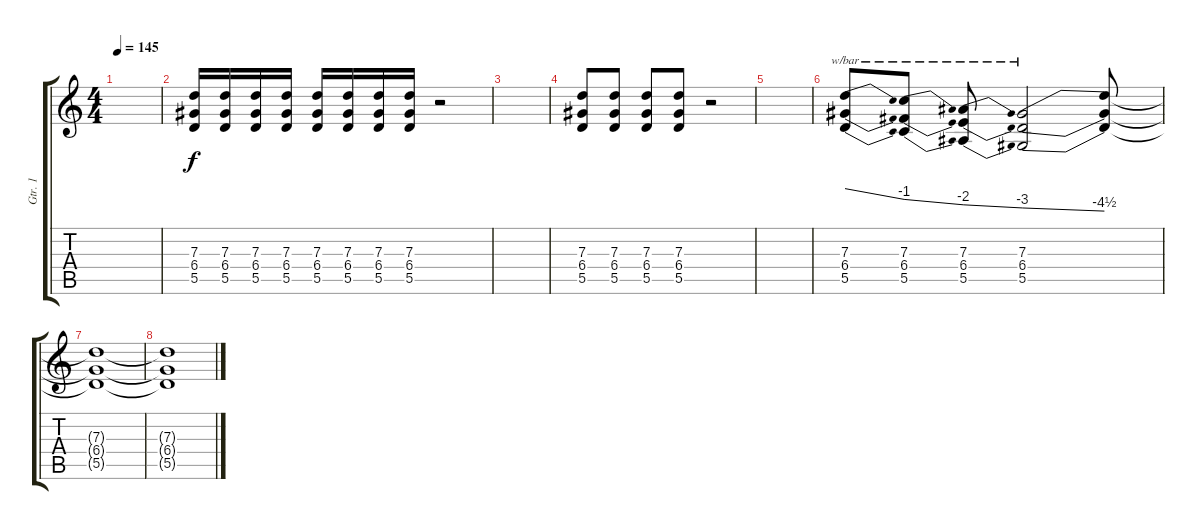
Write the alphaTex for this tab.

\track ("Gtr. 1" "Gtr. 1") {instrument distortionguitar}
\staff {score tabs}
\tuning (E4 B3 G3 D3 A2 D2) {hide}
\ts (4 4)
\tempo 145
\clef g2
\ks c
|
(7.3 6.4 5.5).16 (7.3 6.4 5.5).16 (7.3 6.4 5.5).16 (7.3 6.4 5.5).16 (7.3 6.4 5.5).16 (7.3 6.4 5.5).16 (7.3 6.4 5.5).16 (7.3 6.4 5.5).16 r.2 |
|
(7.3 6.4 5.5).8 (7.3 6.4 5.5).8 (7.3 6.4 5.5).8 (7.3 6.4 5.5).8 r.2 |
|
(7.3 6.4 5.5).8{tbe (dive default 0 0 60 -4)} (7.3 6.4 5.5).8{tbe (dive default 0 -4 60 -8)} (7.3 6.4 5.5).8{tbe (dive default 0 -8 60 -12)} (7.3 6.4 5.5).2{tbe (dive default 0 -12 60 -18)} (7.3{t} 6.4{t} 5.5{t}).8 |
(7.3{t} 6.4{t} 5.5{t}).1 |
(7.3{t} 6.4{t} 5.5{t}).1
